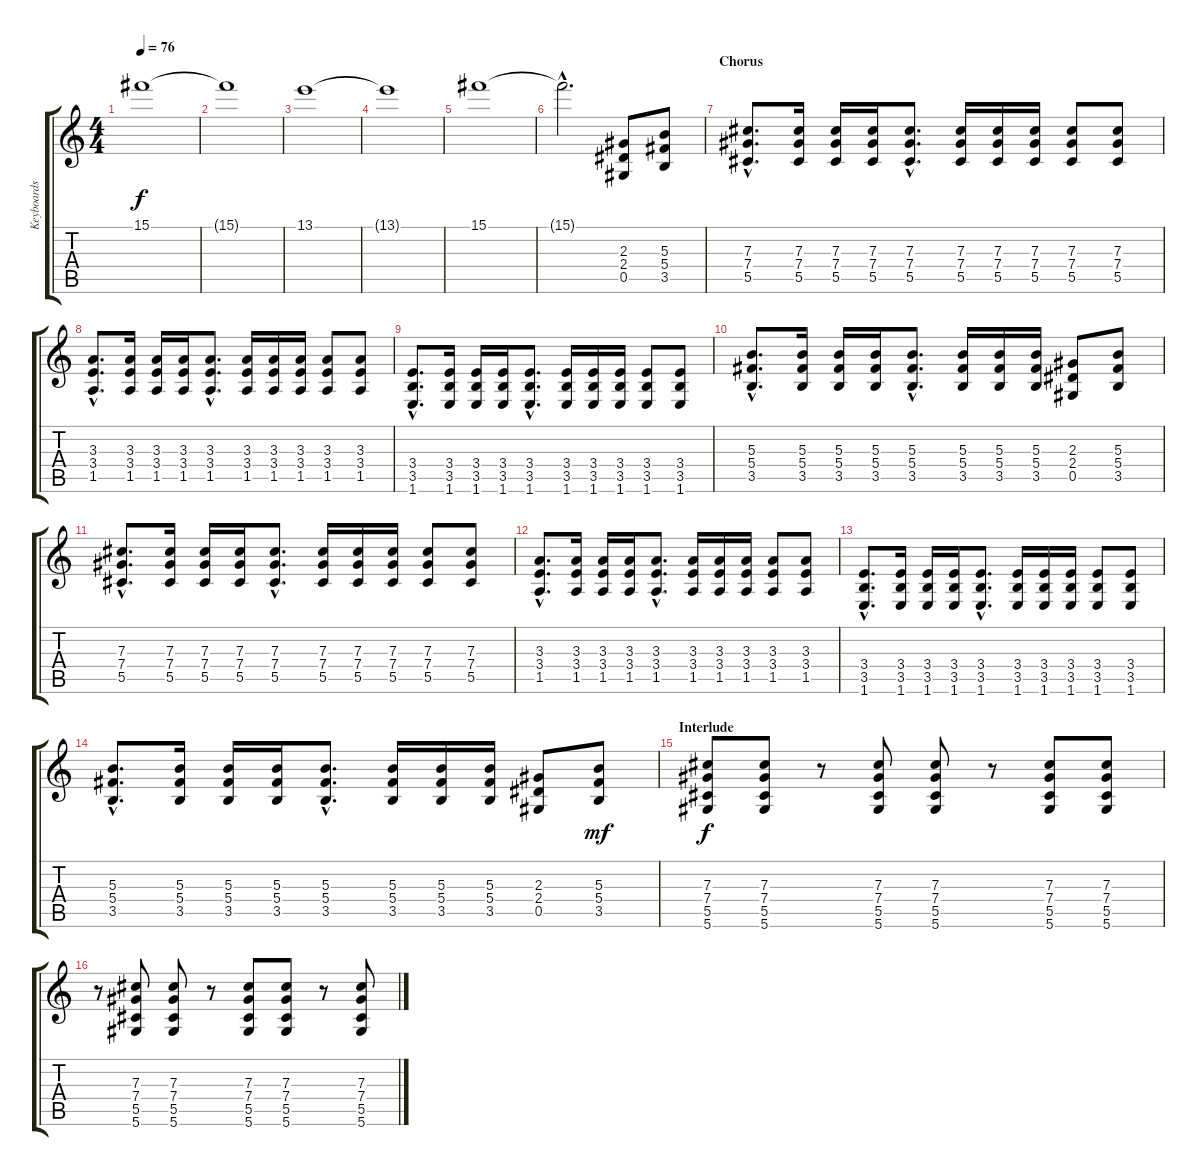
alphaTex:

\track ("Keyboards And Rithm Guitar" "Keyboards ") {instrument distortionguitar}
\staff {score tabs}
\tuning (Eb4 Bb3 Gb3 Db3 Ab2 Eb2) {hide}
\ts (4 4)
\tempo 76
\clef g2
\ks c
15.1.1{dy f instrument pad2warm} |
15.1{t}.1 |
13.1.1{volume 4 instrument pad2warm} |
13.1{t}.1 |
15.1.1{volume 6 instrument pad2warm} |
15.1{hac t}.2{d} (2.3 2.4 0.5).8{volume 10 instrument distortionguitar} (5.3 5.4 3.5).8 |
\section ("" "Chorus")
(7.3{hac} 7.4{hac} 5.5{hac}).8{d} (7.3 7.4 5.5).16 (7.3 7.4 5.5).16 (7.3 7.4 5.5).16 (7.3{hac} 7.4{hac} 5.5{hac}).8{d} (7.3 7.4 5.5).16 (7.3 7.4 5.5).16 (7.3 7.4 5.5).16 (7.3 7.4 5.5).8 (7.3 7.4 5.5).8 |
(3.3{hac} 3.4{hac} 1.5{hac}).8{d} (3.3 3.4 1.5).16 (3.3 3.4 1.5).16 (3.3 3.4 1.5).16 (3.3{hac} 3.4{hac} 1.5{hac}).8{d} (3.3 3.4 1.5).16 (3.3 3.4 1.5).16 (3.3 3.4 1.5).16 (3.3 3.4 1.5).8 (3.3 3.4 1.5).8 |
(3.4{hac} 3.5{hac} 1.6{hac}).8{d} (3.4 3.5 1.6).16 (3.4 3.5 1.6).16 (3.4 3.5 1.6).16 (3.4{hac} 3.5{hac} 1.6{hac}).8{d} (3.4 3.5 1.6).16 (3.4 3.5 1.6).16 (3.4 3.5 1.6).16 (3.4 3.5 1.6).8 (3.4 3.5 1.6).8 |
(5.3{hac} 5.4{hac} 3.5{hac}).8{d} (5.3 5.4 3.5).16 (5.3 5.4 3.5).16 (5.3 5.4 3.5).16 (5.3{hac} 5.4{hac} 3.5{hac}).8{d} (5.3 5.4 3.5).16 (5.3 5.4 3.5).16 (5.3 5.4 3.5).16 (2.3 2.4 0.5).8 (5.3 5.4 3.5).8 |
(7.3{hac} 7.4{hac} 5.5{hac}).8{d} (7.3 7.4 5.5).16 (7.3 7.4 5.5).16 (7.3 7.4 5.5).16 (7.3{hac} 7.4{hac} 5.5{hac}).8{d} (7.3 7.4 5.5).16 (7.3 7.4 5.5).16 (7.3 7.4 5.5).16 (7.3 7.4 5.5).8 (7.3 7.4 5.5).8 |
(3.3{hac} 3.4{hac} 1.5{hac}).8{d} (3.3 3.4 1.5).16 (3.3 3.4 1.5).16 (3.3 3.4 1.5).16 (3.3{hac} 3.4{hac} 1.5{hac}).8{d} (3.3 3.4 1.5).16 (3.3 3.4 1.5).16 (3.3 3.4 1.5).16 (3.3 3.4 1.5).8 (3.3 3.4 1.5).8 |
(3.4{hac} 3.5{hac} 1.6{hac}).8{d} (3.4 3.5 1.6).16 (3.4 3.5 1.6).16 (3.4 3.5 1.6).16 (3.4{hac} 3.5{hac} 1.6{hac}).8{d} (3.4 3.5 1.6).16 (3.4 3.5 1.6).16 (3.4 3.5 1.6).16 (3.4 3.5 1.6).8 (3.4 3.5 1.6).8 |
(5.3{hac} 5.4{hac} 3.5{hac}).8{d} (5.3 5.4 3.5).16 (5.3 5.4 3.5).16 (5.3 5.4 3.5).16 (5.3{hac} 5.4{hac} 3.5{hac}).8{d} (5.3 5.4 3.5).16 (5.3 5.4 3.5).16 (5.3 5.4 3.5).16 (2.3 2.4 0.5).8 (5.3 5.4 3.5).8{dy mf} |
\section ("" "Interlude")
(7.3 7.4 5.5 5.6).8{dy f} (7.3 7.4 5.5 5.6).8 r.8 (7.3 7.4 5.5 5.6).8 (7.3 7.4 5.5 5.6).8 r.8 (7.3 7.4 5.5 5.6).8 (7.3 7.4 5.5 5.6).8 |
r.8 (7.3 7.4 5.5 5.6).8 (7.3 7.4 5.5 5.6).8 r.8 (7.3 7.4 5.5 5.6).8 (7.3 7.4 5.5 5.6).8 r.8 (7.3 7.4 5.5 5.6).8
